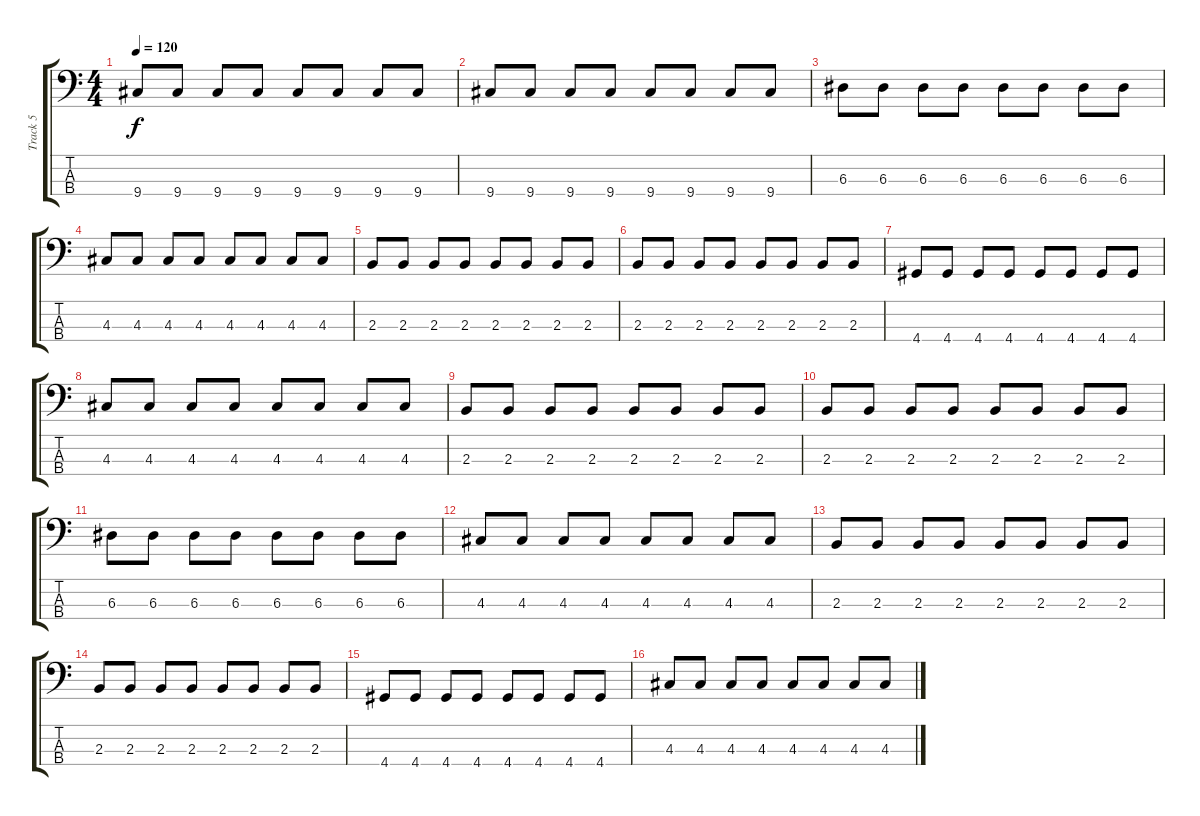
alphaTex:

\track ("Track 5" "Track 5") {instrument electricbassfinger}
\staff {score tabs}
\tuning (G2 D2 A1 E1) {hide}
\ts (4 4)
\tempo 120
\clef f4
\ks c
9.4.8{dy f} 9.4.8 9.4.8 9.4.8 9.4.8 9.4.8 9.4.8 9.4.8 |
9.4.8 9.4.8 9.4.8 9.4.8 9.4.8 9.4.8 9.4.8 9.4.8 |
6.3.8 6.3.8 6.3.8 6.3.8 6.3.8 6.3.8 6.3.8 6.3.8 |
4.3.8 4.3.8 4.3.8 4.3.8 4.3.8 4.3.8 4.3.8 4.3.8 |
2.3.8 2.3.8 2.3.8 2.3.8 2.3.8 2.3.8 2.3.8 2.3.8 |
2.3.8 2.3.8 2.3.8 2.3.8 2.3.8 2.3.8 2.3.8 2.3.8 |
4.4.8 4.4.8 4.4.8 4.4.8 4.4.8 4.4.8 4.4.8 4.4.8 |
4.3.8 4.3.8 4.3.8 4.3.8 4.3.8 4.3.8 4.3.8 4.3.8 |
2.3.8 2.3.8 2.3.8 2.3.8 2.3.8 2.3.8 2.3.8 2.3.8 |
2.3.8 2.3.8 2.3.8 2.3.8 2.3.8 2.3.8 2.3.8 2.3.8 |
6.3.8 6.3.8 6.3.8 6.3.8 6.3.8 6.3.8 6.3.8 6.3.8 |
4.3.8 4.3.8 4.3.8 4.3.8 4.3.8 4.3.8 4.3.8 4.3.8 |
2.3.8 2.3.8 2.3.8 2.3.8 2.3.8 2.3.8 2.3.8 2.3.8 |
2.3.8 2.3.8 2.3.8 2.3.8 2.3.8 2.3.8 2.3.8 2.3.8 |
4.4.8 4.4.8 4.4.8 4.4.8 4.4.8 4.4.8 4.4.8 4.4.8 |
4.3.8 4.3.8 4.3.8 4.3.8 4.3.8 4.3.8 4.3.8 4.3.8
